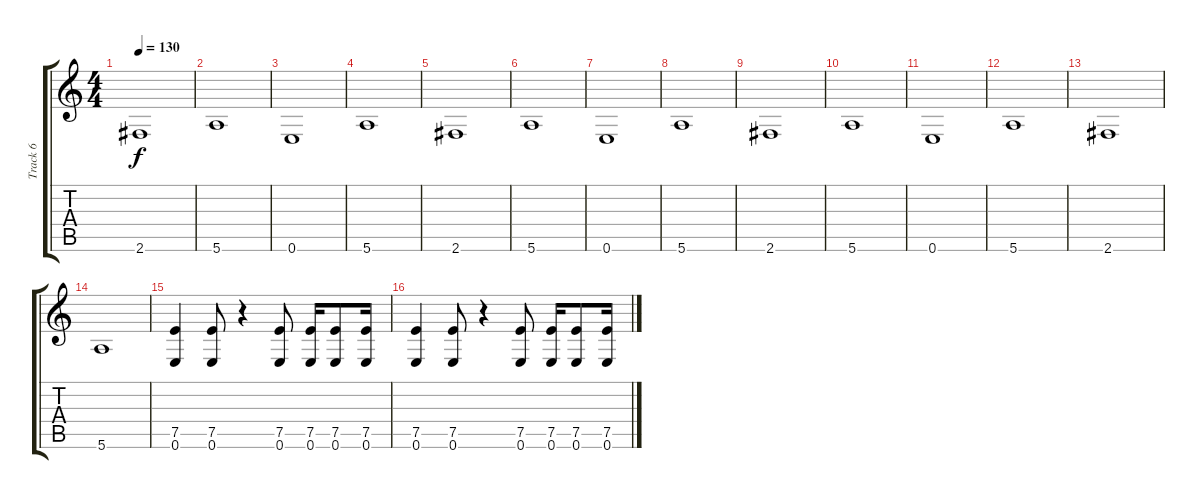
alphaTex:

\track ("Track 6" "Track 6") {instrument distortionguitar bank 255}
\staff {score tabs}
\tuning (E4 B3 G3 D3 A2 E2) {hide}
\ts (4 4)
\tempo 130
\clef g2
\ks c
2.6.1{dy f} |
5.6.1 |
0.6.1 |
5.6.1 |
2.6.1 |
5.6.1 |
0.6.1 |
5.6.1 |
2.6.1 |
5.6.1 |
0.6.1 |
5.6.1 |
2.6.1 |
5.6.1 |
(7.5 0.6).4 (7.5 0.6).8 r.4 (7.5 0.6).8 (7.5 0.6).16 (7.5 0.6).8 (7.5 0.6).16 |
(7.5 0.6).4 (7.5 0.6).8 r.4 (7.5 0.6).8 (7.5 0.6).16 (7.5 0.6).8 (7.5 0.6).16
